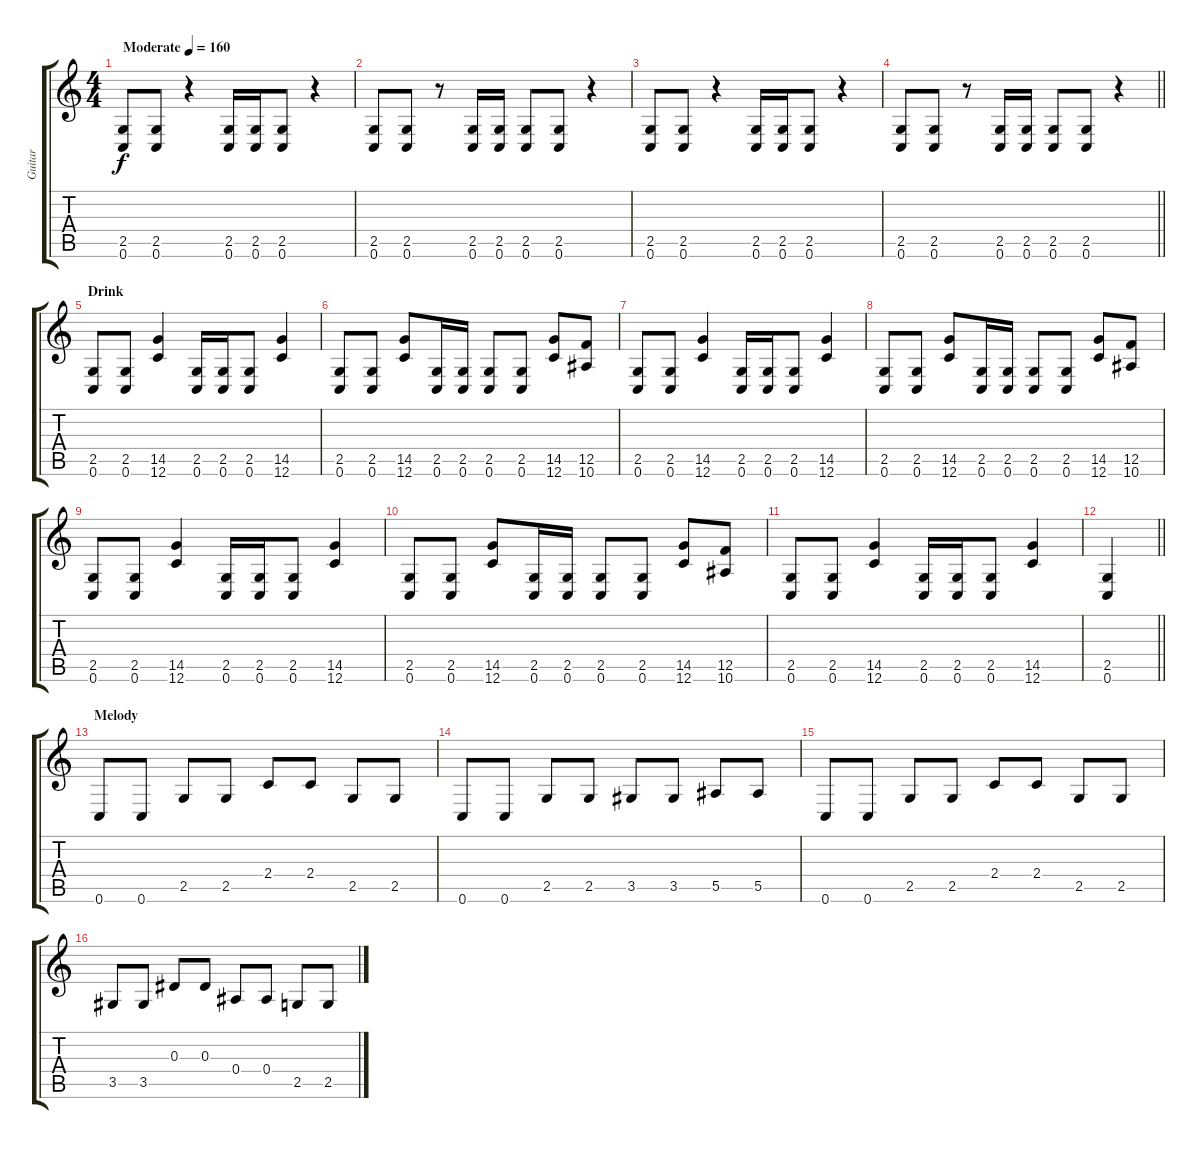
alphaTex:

\track ("Guitar" "Guitar") {instrument distortionguitar}
\staff {score tabs}
\tuning (C4 G3 Eb3 Bb2 F2 C2) {hide}
\ts (4 4)
\tempo (160 "Moderate")
\clef g2
\ks c
(2.5 0.6).8{dy f instrument distortionguitar} (2.5 0.6).8 r.4 (2.5 0.6).16 (2.5 0.6).16 (2.5 0.6).8 r.4 |
(2.5 0.6).8 (2.5 0.6).8 r.8 (2.5 0.6).16 (2.5 0.6).16 (2.5 0.6).8 (2.5 0.6).8 r.4 |
(2.5 0.6).8 (2.5 0.6).8 r.4 (2.5 0.6).16 (2.5 0.6).16 (2.5 0.6).8 r.4 |
\barLineRight lightlight
(2.5 0.6).8 (2.5 0.6).8 r.8 (2.5 0.6).16 (2.5 0.6).16 (2.5 0.6).8 (2.5 0.6).8 r.4 |
\section ("" "Drink")
(2.5 0.6).8 (2.5 0.6).8 (14.5 12.6).4 (2.5 0.6).16 (2.5 0.6).16 (2.5 0.6).8 (14.5 12.6).4 |
(2.5 0.6).8 (2.5 0.6).8 (14.5 12.6).8 (2.5 0.6).16 (2.5 0.6).16 (2.5 0.6).8 (2.5 0.6).8 (14.5 12.6).8 (12.5 10.6).8 |
(2.5 0.6).8 (2.5 0.6).8 (14.5 12.6).4 (2.5 0.6).16 (2.5 0.6).16 (2.5 0.6).8 (14.5 12.6).4 |
(2.5 0.6).8 (2.5 0.6).8 (14.5 12.6).8 (2.5 0.6).16 (2.5 0.6).16 (2.5 0.6).8 (2.5 0.6).8 (14.5 12.6).8 (12.5 10.6).8 |
(2.5 0.6).8 (2.5 0.6).8 (14.5 12.6).4 (2.5 0.6).16 (2.5 0.6).16 (2.5 0.6).8 (14.5 12.6).4 |
(2.5 0.6).8 (2.5 0.6).8 (14.5 12.6).8 (2.5 0.6).16 (2.5 0.6).16 (2.5 0.6).8 (2.5 0.6).8 (14.5 12.6).8 (12.5 10.6).8 |
(2.5 0.6).8 (2.5 0.6).8 (14.5 12.6).4 (2.5 0.6).16 (2.5 0.6).16 (2.5 0.6).8 (14.5 12.6).4 |
\barLineRight lightlight
(2.5 0.6).4 |
\section ("" "Melody")
0.6.8 0.6.8 2.5.8 2.5.8 2.4.8 2.4.8 2.5.8 2.5.8 |
0.6.8 0.6.8 2.5.8 2.5.8 3.5.8 3.5.8 5.5.8 5.5.8 |
0.6.8 0.6.8 2.5.8 2.5.8 2.4.8 2.4.8 2.5.8 2.5.8 |
3.5.8 3.5.8 0.3.8 0.3.8 0.4.8 0.4.8 2.5.8 2.5.8
